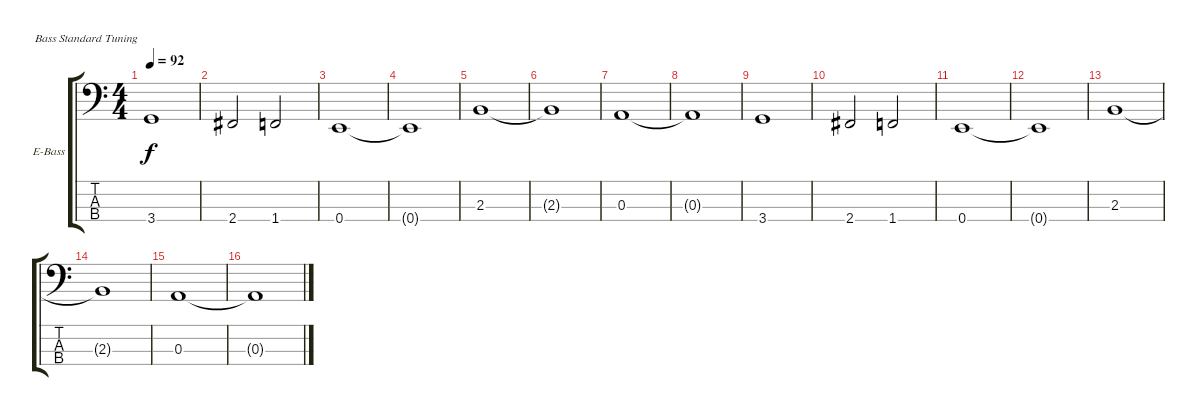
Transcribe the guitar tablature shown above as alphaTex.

\defaultSystemsLayout 4
\bracketExtendMode groupsimilarinstruments
\firstSystemTrackNameOrientation horizontal
\otherSystemsTrackNameOrientation horizontal
\track ("А. Андреев" "E-Bass") {instrument electricbassfinger}
\staff {score tabs}
\tuning (G2 D2 A1 E1)
\ts (4 4)
\tempo 92
\clef f4
\scale
0.333333
\ks c
3.4.1{dy f} |
\scale
0.333333 2.4.2 1.4.2 |
\scale
0.333333 0.4.1 |
\scale
0.333333 0.4{t}.1 |
\scale
0.333333 2.3.1 |
\scale
0.333333 2.3{t}.1 |
\scale
0.333333 0.3.1 |
\scale
0.333333 0.3{t}.1 |
\scale
0.333333 3.4.1 |
\scale
0.333333 2.4.2 1.4.2 |
\scale
0.333333 0.4.1 |
\scale
0.333333 0.4{t}.1 |
\scale
0.333333 2.3.1 |
\scale
0.333333 2.3{t}.1 |
\scale
0.333333 0.3.1 |
\scale
0.333333 0.3{t}.1
